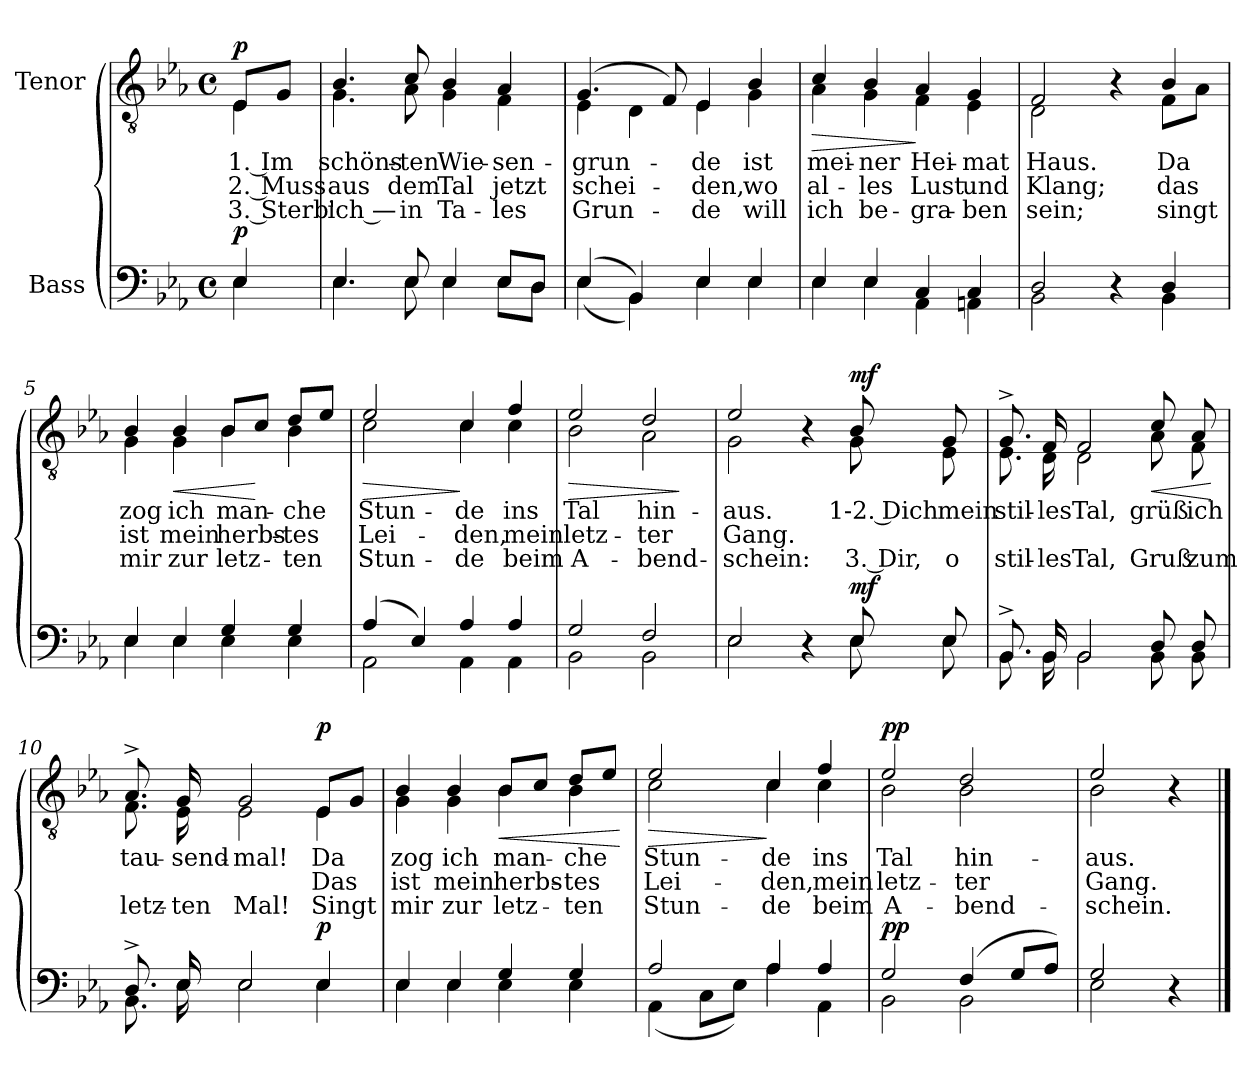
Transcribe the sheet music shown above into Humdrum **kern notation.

**kern	**dynam	**kern	**text	**text	**text	**dynam
*part2	*part2	*part1	*part1	*part1	*part1	*part1
*staff2	*staff2	*staff1	*staff1	*staff1	*staff1	*staff1
*I"Bass	*	*I"Tenor	*	*	*	*
*clefF4	*	*clefGv2	*	*	*	*
*k[b-e-a-]	*	*k[b-e-a-]	*	*	*	*
*M4/4	*	*M4/4	*	*	*	*
*met(c)	*	*met(c)	*	*	*	*
=	=	=	=	=	=	=
*^	*	*	*	*	*	*
!	!	!	!LO:TX:a:B:t=Langsam	!	!	!	!
!	!	!LO:DY:a	!	!LO:LY:b	!LO:LY:b	!LO:LY:b	!LO:DY:a
*	*	*	*^	*	*	*	*
4E-/	4E-\	p	8E-/L	4E-\	1. Im	2. Muss	3. Sterb'	p
.	.	.	8G/J	.	.	.	.	.
=1	=1	=1	=1	=1	=1	=1	=1	=1
!	!	!	!	!	!LO:LY:b	!LO:LY:b	!LO:LY:b	!
4.E-/	4.E-\	.	4.B-/	4.G\	schöns-	aus	ich —	.
!	!	!	!	!	!LO:LY:b	!LO:LY:b	!LO:LY:b	!
8E-/	8E-\	.	8c/	8A-\	-ten	dem	in	.
!	!	!	!	!	!LO:LY:b	!LO:LY:b	!LO:LY:b	!
4E-/	4E-\	.	4B-/	4G\	Wie-	Tal	Ta-	.
!	!	!	!	!	!LO:LY:b	!LO:LY:b	!LO:LY:b	!
8E-/L	8E-\L	.	4A-/	4F\	-sen-	jetzt	-les	.
8D/J	8D\J	.	.	.	.	.	.	.
=2	=2	=2	=2	=2	=2	=2	=2	=2
!	!	!	!	!	!LO:LY:b	!LO:LY:b	!LO:LY:b	!
(4E-/	(4E-\	.	(4.G/	4E-\	-grun-	schei-	Grun-	.
4BB-/)	4BB-\)	.	.	4D\	.	.	.	.
.	.	.	8F/)	.	.	.	.	.
!	!	!	!	!	!LO:LY:b	!LO:LY:b	!LO:LY:b	!
4E-/	4E-\	.	4E-/	4E-\	-de	-den,	-de	.
!	!	!	!	!	!LO:LY:b	!LO:LY:b	!LO:LY:b	!
4E-/	4E-\	.	4B-/	4G\	ist	wo	will	.
=3	=3	=3	=3	=3	=3	=3	=3	=3
!	!	!	!	!	!LO:LY:b	!LO:LY:b	!LO:LY:b	!LO:HP:b
4E-/	4E-\	.	4c/	4A-\	mei-	al-	ich	>
!	!	!	!	!	!LO:LY:b	!LO:LY:b	!LO:LY:b	!
4E-/	4E-\	.	4B-/	4G\	-ner	-les	be-	.
!	!	!	!	!	!LO:LY:b	!LO:LY:b	!LO:LY:b	!
4C/	4AA-\	.	4A-/	4F\	Hei-	Lust	-gra-	]
!	!	!	!	!	!LO:LY:b	!LO:LY:b	!LO:LY:b	!
4C/	4AAn\	.	4G/	4E-\	-mat	und	-ben	.
!!LO:LB:g=z	!!
=4	=4	=4	=4	=4	=4	=4	=4	=4
!	!	!	!	!	!LO:LY:b	!LO:LY:b	!LO:LY:b	!
2D/	2BB-\	.	2F/	2D\	Haus.	Klang;	sein;	.
4r	4ryy	.	4r	4ryy	.	.	.	.
!	!	!	!	!	!LO:LY:b	!LO:LY:b	!LO:LY:b	!
4D/	4BB-\	.	4B-/	8F\L	Da	das	singt	.
.	.	.	.	8A-\J	.	.	.	.
=5	=5	=5	=5	=5	=5	=5	=5	=5
!	!	!	!	!	!LO:LY:b	!LO:LY:b	!LO:LY:b	!
4E-/	4E-\	.	4B-/	4G\	zog	ist	mir	.
!	!	!	!	!	!LO:LY:b	!LO:LY:b	!LO:LY:b	!LO:HP:b
4E-/	4E-\	.	4B-/	4G\	ich	mein	zur	<
!	!	!	!	!	!LO:LY:b	!LO:LY:b	!LO:LY:b	!
4G/	4E-\	.	8B-/L	4B-\	man-	herbs-	letz-	.
.	.	.	8c/J	.	.	.	.	[
!	!	!	!	!	!LO:LY:b	!LO:LY:b	!LO:LY:b	!
4G/	4E-\	.	8d/L	4B-\	-che	-tes	-ten	.
.	.	.	8e-/J	.	.	.	.	.
=6	=6	=6	=6	=6	=6	=6	=6	=6
!	!	!	!	!	!LO:LY:b	!LO:LY:b	!LO:LY:b	!LO:HP:b
(4A-/	2AA-\	.	2e-/	2c\	Stun-	Lei-	Stun-	>
4E-/)	.	.	.	.	.	.	.	.
!	!	!	!	!	!LO:LY:b	!LO:LY:b	!LO:LY:b	!
4A-/	4AA-\	.	4c/	4c\	-de	-den,	-de	]
!	!	!	!	!	!LO:LY:b	!LO:LY:b	!LO:LY:b	!
4A-/	4AA-\	.	4f/	4c\	ins	mein	beim	.
=7	=7	=7	=7	=7	=7	=7	=7	=7
!	!	!	!	!	!LO:LY:b	!LO:LY:b	!LO:LY:b	!LO:HP:b
2G/	2BB-\	.	2e-/	2B-\	Tal	letz-	A-	>
!	!	!	!	!	!LO:LY:b	!LO:LY:b	!LO:LY:b	!
2F/	2BB-\	.	2d/	2A-\	hin-	-ter	-bend-	.
*v	*v	*	*	*	*	*	*	*
*	*	*v	*v	*	*	*	*
.	.	.	.	.	.	]
!!LO:LB:g=z
=8	=8	=8	=8	=8	=8	=8
*^	*	*	*	*	*	*
!	!	!	!	!LO:LY:b	!LO:LY:b	!LO:LY:b	!
*	*	*	*^	*	*	*	*
2E-/	2E-\	.	2e-/	2G\	-aus.	Gang.	-schein:	.
4r	4ryy	.	4r	4ryy	.	.	.	.
!	!	!LO:DY:a	!	!	!LO:LY:b	!	!LO:LY:b	!LO:DY:a
8E-/	8E-\	mf	8B-/	8G\	1-2. Dich	.	3. Dir,	mf
!	!	!	!	!	!LO:LY:b	!	!LO:LY:b	!
8E-/	8E-\	.	8G/	8E-\	mein	.	o	.
=9	=9	=9	=9	=9	=9	=9	=9	=9
!	!	!	!	!	!LO:LY:b	!	!LO:LY:b	!
8.BB-^/	8.BB-\	.	8.G^/	8.E-\	stil-	.	stil-	.
!	!	!	!	!	!LO:LY:b	!	!LO:LY:b	!
16BB-/	16BB-\	.	16F/	16D\	-les	.	-les	.
!	!	!	!	!	!LO:LY:b	!	!LO:LY:b	!
2BB-/	2BB-\	.	2F/	2D\	Tal,	.	Tal,	.
!	!	!	!	!	!LO:LY:b	!	!LO:LY:b	!LO:HP:b
8D/	8BB-\	.	8c/	8A-\	grüß	.	Gruß	<
!	!	!	!	!	!LO:LY:b	!	!LO:LY:b	!
8D/	8BB-\	.	8A-/	8F\	ich	.	zum	.
*v	*v	*	*	*	*	*	*	*
*	*	*v	*v	*	*	*	*
.	.	.	.	.	.	[
=10	=10	=10	=10	=10	=10	=10
*^	*	*	*	*	*	*
!	!	!	!	!LO:LY:b	!	!LO:LY:b	!
*	*	*	*^	*	*	*	*
8.D^/	8.BB-\	.	8.A-^/	8.F\	tau-	.	letz-	.
!	!	!	!	!	!LO:LY:b	!	!LO:LY:b	!
16E-/	16E-\	.	16G/	16E-\	-send-	.	-ten	.
!	!	!	!	!	!LO:LY:b	!	!LO:LY:b	!
2E-/	2E-\	.	2G/	2E-\	-mal!	.	Mal!	.
!	!	!LO:DY:a	!	!	!LO:LY:b	!LO:LY:b	!LO:LY:b	!LO:DY:a
4E-/	4E-\	p	8E-/L	4E-\	Da	Das	Singt	p
.	.	.	8G/J	.	.	.	.	.
!!LO:LB:g=z	!!
=11	=11	=11	=11	=11	=11	=11	=11	=11
!	!	!	!	!	!LO:LY:b	!LO:LY:b	!LO:LY:b	!
4E-/	4E-\	.	4B-/	4G\	zog	ist	mir	.
!	!	!	!	!	!LO:LY:b	!LO:LY:b	!LO:LY:b	!
4E-/	4E-\	.	4B-/	4G\	ich	mein	zur	.
!	!	!	!	!	!LO:LY:b	!LO:LY:b	!LO:LY:b	!LO:HP:b
4G/	4E-\	.	8B-/L	4B-\	man-	herbs-	letz-	<
.	.	.	8c/J	.	.	.	.	.
!	!	!	!	!	!LO:LY:b	!LO:LY:b	!LO:LY:b	!
4G/	4E-\	.	8d/L	4B-\	-che	-tes	-ten	.
.	.	.	8e-/J	.	.	.	.	.
*v	*v	*	*	*	*	*	*	*
*	*	*v	*v	*	*	*	*
.	.	.	.	.	.	[
=12	=12	=12	=12	=12	=12	=12
*^	*	*	*	*	*	*
!	!	!	!	!LO:LY:b	!LO:LY:b	!LO:LY:b	!LO:HP:b
*	*	*	*^	*	*	*	*
2A-/	(4AA-\	.	2e-/	2c\	Stun-	Lei-	Stun-	>
.	8C\L	.	.	.	.	.	.	.
.	8E-\J)	.	.	.	.	.	.	.
!	!	!	!	!	!LO:LY:b	!LO:LY:b	!LO:LY:b	!
4A-/	4A-\	.	4c/	4c\	-de	-den,	-de	]
!	!	!	!	!	!LO:LY:b	!LO:LY:b	!LO:LY:b	!
4A-/	4AA-\	.	4f/	4c\	ins	mein	beim	.
=13	=13	=13	=13	=13	=13	=13	=13	=13
!	!	!LO:DY:a	!	!	!LO:LY:b	!LO:LY:b	!LO:LY:b	!LO:DY:a
2G/	2BB-\	pp	2e-/	2B-\	Tal	letz-	A-	pp
!	!	!	!	!	!LO:LY:b	!LO:LY:b	!LO:LY:b	!
(4F/	2BB-\	.	2d/	2B-\	hin-	-ter	-bend-	.
8G/L	.	.	.	.	.	.	.	.
8A-/J)	.	.	.	.	.	.	.	.
=14	=14	=14	=14	=14	=14	=14	=14	=14
!	!	!	!	!	!LO:LY:b	!LO:LY:b	!LO:LY:b	!
2G/	2E-\	.	2e-/	2B-\	-aus.	Gang.	-schein.	.
4r	4ryy	.	4r	4ryy	.	.	.	.
*v	*v	*	*	*	*	*	*	*
*	*	*v	*v	*	*	*	*
==	==	==	==	==	==	==
*-	*-	*-	*-	*-	*-	*-
